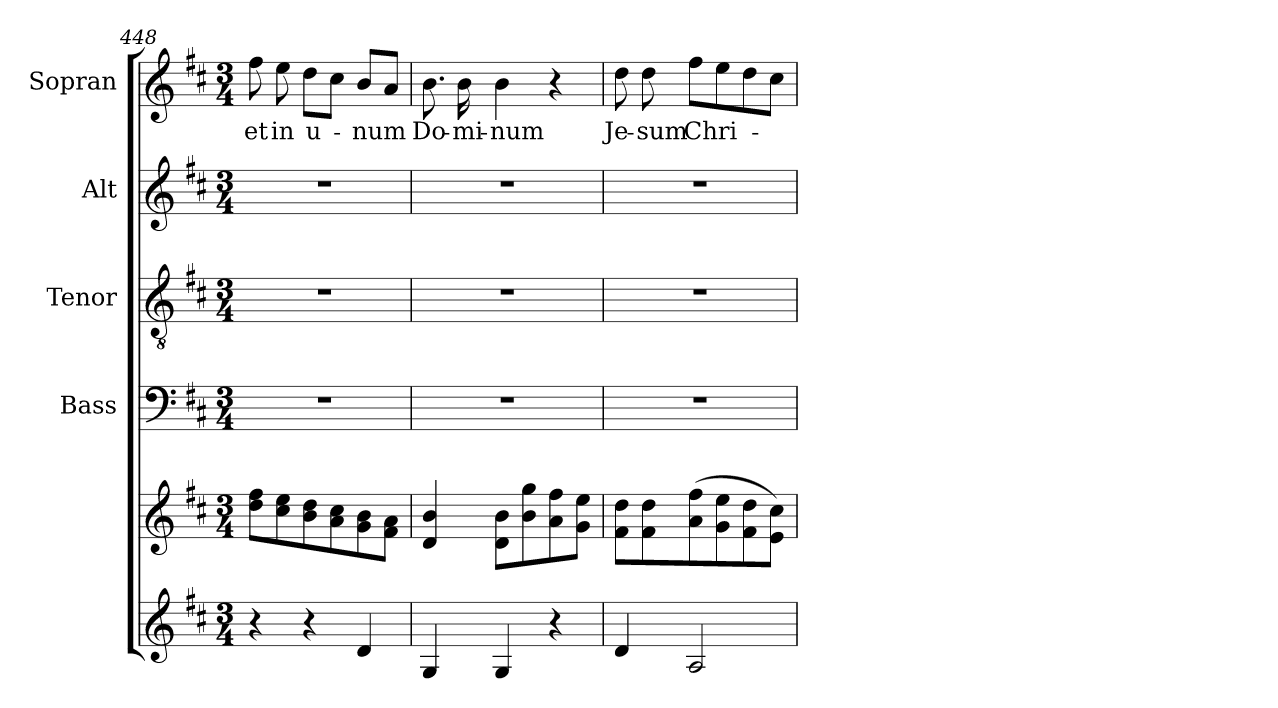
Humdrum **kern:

**kern	**kern	**kern	**kern	**kern	**kern	**text
*part5	*part5	*part4	*part3	*part2	*part1	*part1
*staff6	*staff5	*staff4	*staff3	*staff2	*staff1	*staff1
*	*	*I"Bass	*I"Tenor	*I"Alt	*I"Sopran	*
*	*	*I'B.	*I'T.	*I'A.	*I'S.	*
!!LO:LB:g=z
*clefG2	*clefG2	*clefF4	*clefGv2	*clefG2	*clefG2	*
*k[f#c#]	*k[f#c#]	*k[f#c#]	*k[f#c#]	*k[f#c#]	*k[f#c#]	*
*D:	*D:	*D:	*D:	*D:	*D:	*
*M3/4	*M3/4	*M3/4	*M3/4	*M3/4	*M3/4	*
=448	=448	=448	=448	=448	=448	=448
!	!	!	!	!	!	!LO:LY:b
4r	8dd\ 8ff#\L	2.r	2.r	2.r	8ff#\	et
!	!	!	!	!	!	!LO:LY:b
.	8cc#\ 8ee\	.	.	.	8ee\	in
!	!	!	!	!	!	!LO:LY:b
4r	8b\ 8dd\	.	.	.	8dd\L	u-
.	8a\ 8cc#\	.	.	.	8cc#\J	.
!	!	!	!	!	!	!LO:LY:b
4d/	8g\ 8b\	.	.	.	8b/L	-num
.	8f#\ 8a\J	.	.	.	8a/J	.
=449	=449	=449	=449	=449	=449	=449
!	!	!	!	!	!	!LO:LY:b
4G/	4d/ 4b/	2.r	2.r	2.r	8.b\	Do-
!	!	!	!	!	!	!LO:LY:b
.	.	.	.	.	16b\	-mi-
!	!	!	!	!	!	!LO:LY:b
4G/	8d\ 8b\L	.	.	.	4b\	-num
.	8b\ 8gg\	.	.	.	.	.
4r	8a\ 8ff#\	.	.	.	4r	.
.	8g\ 8ee\J	.	.	.	.	.
=450	=450	=450	=450	=450	=450	=450
!	!	!	!	!	!	!LO:LY:b
4d/	8f#\ 8dd\L	2.r	2.r	2.r	8dd\	Je-
!	!	!	!	!	!	!LO:LY:b
.	8f#\ 8dd\	.	.	.	8dd\	-sum
!	!	!	!	!	!	!LO:LY:b
2A/	(>8a\ 8ff#\	.	.	.	8ff#\L	Chri-
.	8g\ 8ee\	.	.	.	8ee\	.
.	8f#\ 8dd\	.	.	.	8dd\	.
.	8e\ 8cc#\J)	.	.	.	8cc#\J	.
=	=	=	=	=	=	=
*-	*-	*-	*-	*-	*-	*-
